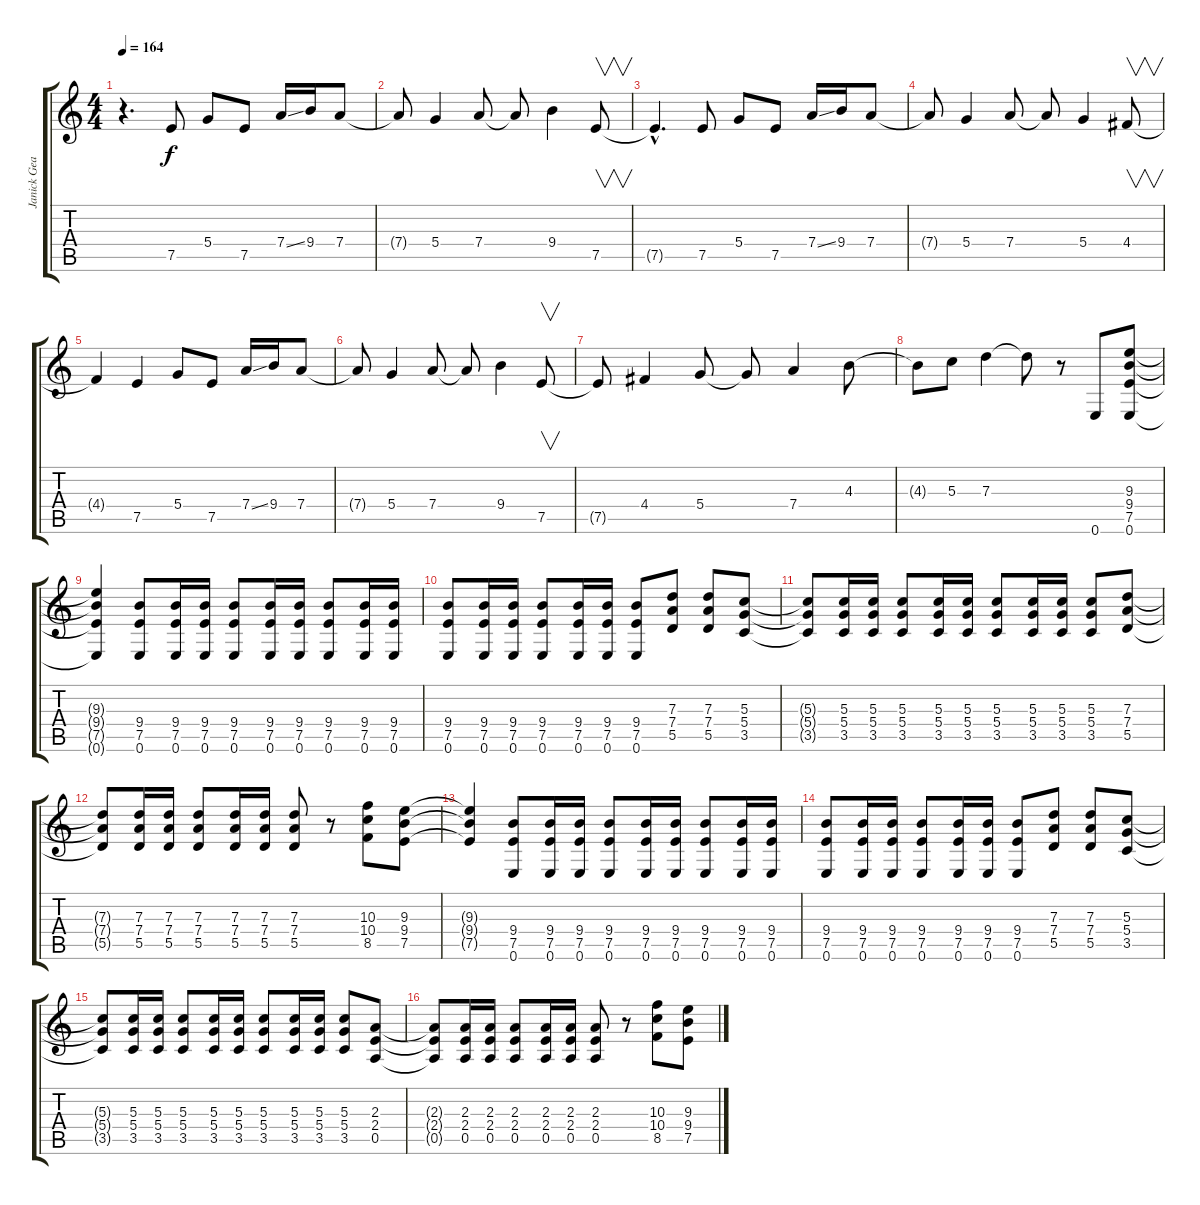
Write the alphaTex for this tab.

\track ("Janick Gears (Guitar 1)" "Janick Gea") {instrument distortionguitar}
\staff {score tabs}
\tuning (E4 B3 G3 D3 A2 E2) {hide}
\ts (4 4)
\tempo 164
\clef g2
\ks c
r.4{d dy f} 7.5.8 5.4.8 7.5.8 7.4{ss}.16 9.4.16 7.4.8 |
7.4{t}.8 5.4.4 7.4.8 7.4{t}.8 9.4.4 7.5.8{v} |
7.5{hac t}.4{d} 7.5.8 5.4.8 7.5.8 7.4{ss}.16 9.4.16 7.4.8 |
7.4{t}.8 5.4.4 7.4.8 7.4{t}.8 5.4.4 4.4.8{v} |
4.4{t}.4 7.5.4 5.4.8 7.5.8 7.4{ss}.16 9.4.16 7.4.8 |
7.4{t}.8 5.4.4 7.4.8 7.4{t}.8 9.4.4 7.5.8{v} |
7.5{t}.8 4.4.4 5.4.8 5.4{t}.8 7.4.4 4.3.8 |
4.3{t}.8 5.3.8 7.3.4 7.3{t}.8 r.8 0.6.8 (9.3 9.4 7.5 0.6).8 |
(9.3{t} 9.4{t} 7.5{t} 0.6{t}).4 (9.4 7.5 0.6).8 (9.4 7.5 0.6).16 (9.4 7.5 0.6).16 (9.4 7.5 0.6).8 (9.4 7.5 0.6).16 (9.4 7.5 0.6).16 (9.4 7.5 0.6).8 (9.4 7.5 0.6).16 (9.4 7.5 0.6).16 |
(9.4 7.5 0.6).8 (9.4 7.5 0.6).16 (9.4 7.5 0.6).16 (9.4 7.5 0.6).8 (9.4 7.5 0.6).16 (9.4 7.5 0.6).16 (9.4 7.5 0.6).8 (7.3 7.4 5.5).8 (7.3 7.4 5.5).8 (5.3 5.4 3.5).8 |
(5.3{t} 5.4{t} 3.5{t}).8 (5.3 5.4 3.5).16 (5.3 5.4 3.5).16 (5.3 5.4 3.5).8 (5.3 5.4 3.5).16 (5.3 5.4 3.5).16 (5.3 5.4 3.5).8 (5.3 5.4 3.5).16 (5.3 5.4 3.5).16 (5.3 5.4 3.5).8 (7.3 7.4 5.5).8 |
(7.3{t} 7.4{t} 5.5{t}).8 (7.3 7.4 5.5).16 (7.3 7.4 5.5).16 (7.3 7.4 5.5).8 (7.3 7.4 5.5).16 (7.3 7.4 5.5).16 (7.3 7.4 5.5).8 r.8 (10.3 10.4 8.5).8 (9.3 9.4 7.5).8 |
(9.3{t} 9.4{t} 7.5{t}).4 (9.4 7.5 0.6).8 (9.4 7.5 0.6).16 (9.4 7.5 0.6).16 (9.4 7.5 0.6).8 (9.4 7.5 0.6).16 (9.4 7.5 0.6).16 (9.4 7.5 0.6).8 (9.4 7.5 0.6).16 (9.4 7.5 0.6).16 |
(9.4 7.5 0.6).8 (9.4 7.5 0.6).16 (9.4 7.5 0.6).16 (9.4 7.5 0.6).8 (9.4 7.5 0.6).16 (9.4 7.5 0.6).16 (9.4 7.5 0.6).8 (7.3 7.4 5.5).8 (7.3 7.4 5.5).8 (5.3 5.4 3.5).8 |
(5.3{t} 5.4{t} 3.5{t}).8 (5.3 5.4 3.5).16 (5.3 5.4 3.5).16 (5.3 5.4 3.5).8 (5.3 5.4 3.5).16 (5.3 5.4 3.5).16 (5.3 5.4 3.5).8 (5.3 5.4 3.5).16 (5.3 5.4 3.5).16 (5.3 5.4 3.5).8 (2.3 2.4 0.5).8 |
(2.3{t} 2.4{t} 0.5{t}).8 (2.3 2.4 0.5).16 (2.3 2.4 0.5).16 (2.3 2.4 0.5).8 (2.3 2.4 0.5).16 (2.3 2.4 0.5).16 (2.3 2.4 0.5).8 r.8 (10.3 10.4 8.5).8 (9.3 9.4 7.5).8
